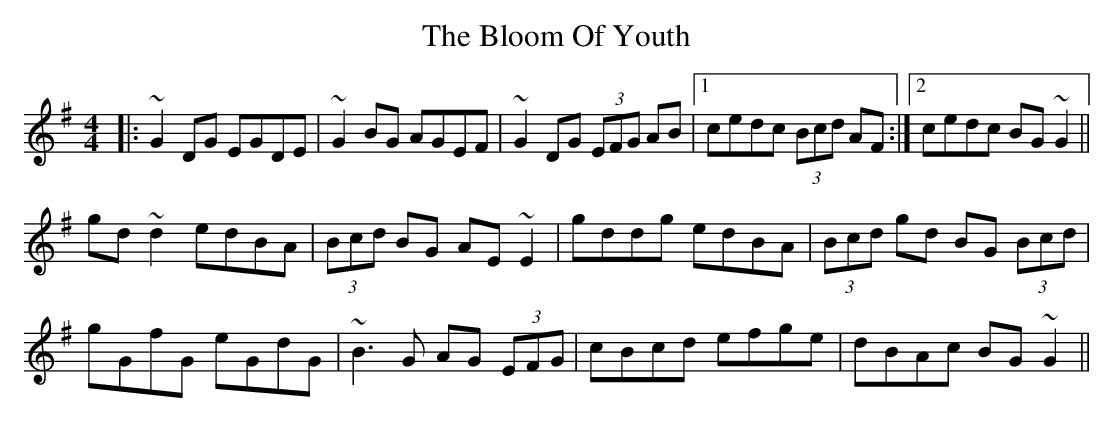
X:1
T: The Bloom Of Youth
M: 4/4
L: 1/8
K: Gmaj
|:~G2 DG EGDE|~G2 BG AGEF|~G2 DG (3EFG AB|1 cedc (3Bcd AF:|2 cedc BG~G2||
gd~d2 edBA|(3Bcd BG AE ~E2|gddg edBA|(3Bcd gd BG (3Bcd|
gGfG eGdG|~B3 G AG (3EFG|cBcd efge| dBAc BG ~G2||
